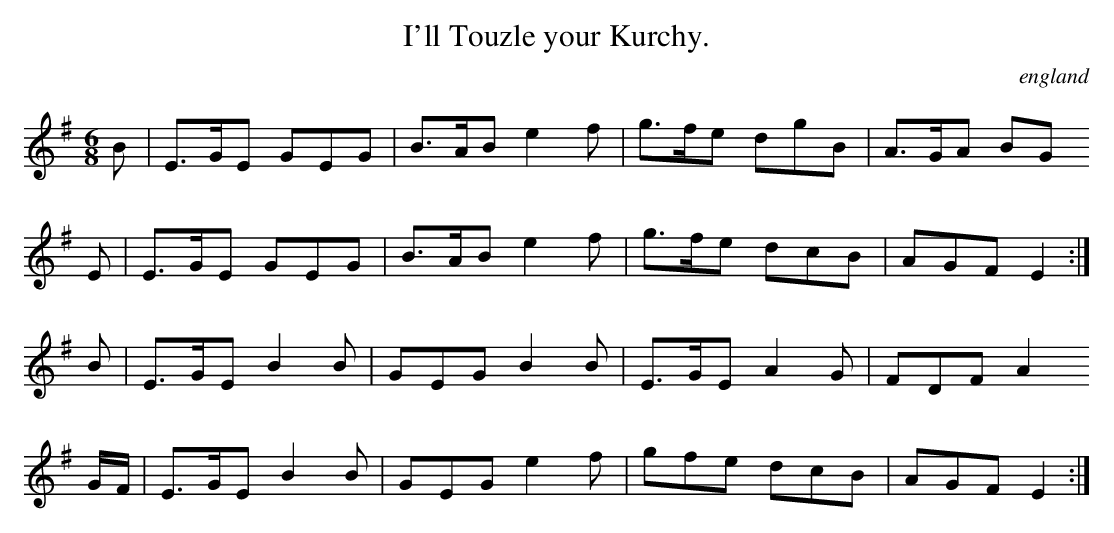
X:1
T:I'll Touzle your Kurchy.
O:england
M:6/8
L:1/8
K:EMin
B   |E>GE GEG|B>AB e2f|g>fe dgB|A>GA BG
E   |E>GE GEG|B>AB e2f|g>fe dcB|AGF  E2:|
B   |E>GE B2B|GEG  B2B|E>GE A2G|FDF  A2
G/F/|E>GE B2B|GEG  e2f|gfe  dcB|AGF  E2:|
